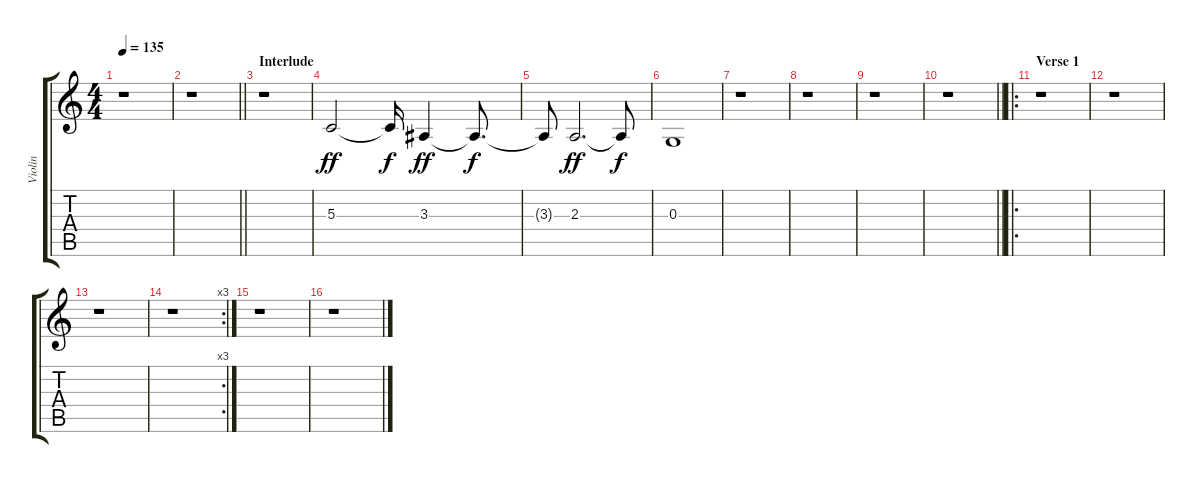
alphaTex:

\track ("Violin" "Violin") {instrument violin}
\staff {score tabs}
\tuning (E4 B3 G3 D3 A2 E2) {hide}
\ts (4 4)
\tempo 135
\clef g2
\ks c
r.1{dy f} |
\barLineRight lightlight
r.1 |
\section ("" "Interlude")
r.1{volume 7} |
5.3.2{dy ff} 5.3{t}.16{dy f} 3.3.4{dy ff} 3.3{t}.8{d dy f} |
3.3{t}.8 2.3.2{d dy ff volume 3} 2.3{t}.8{dy f} |
0.3.1 |
r.1 |
r.1 |
r.1 |
\barLineRight lightlight
r.1 |
\ro
\section ("" "Verse 1")
r.1 |
r.1 |
r.1 |
\rc 3
r.1 |
r.1 |
r.1
